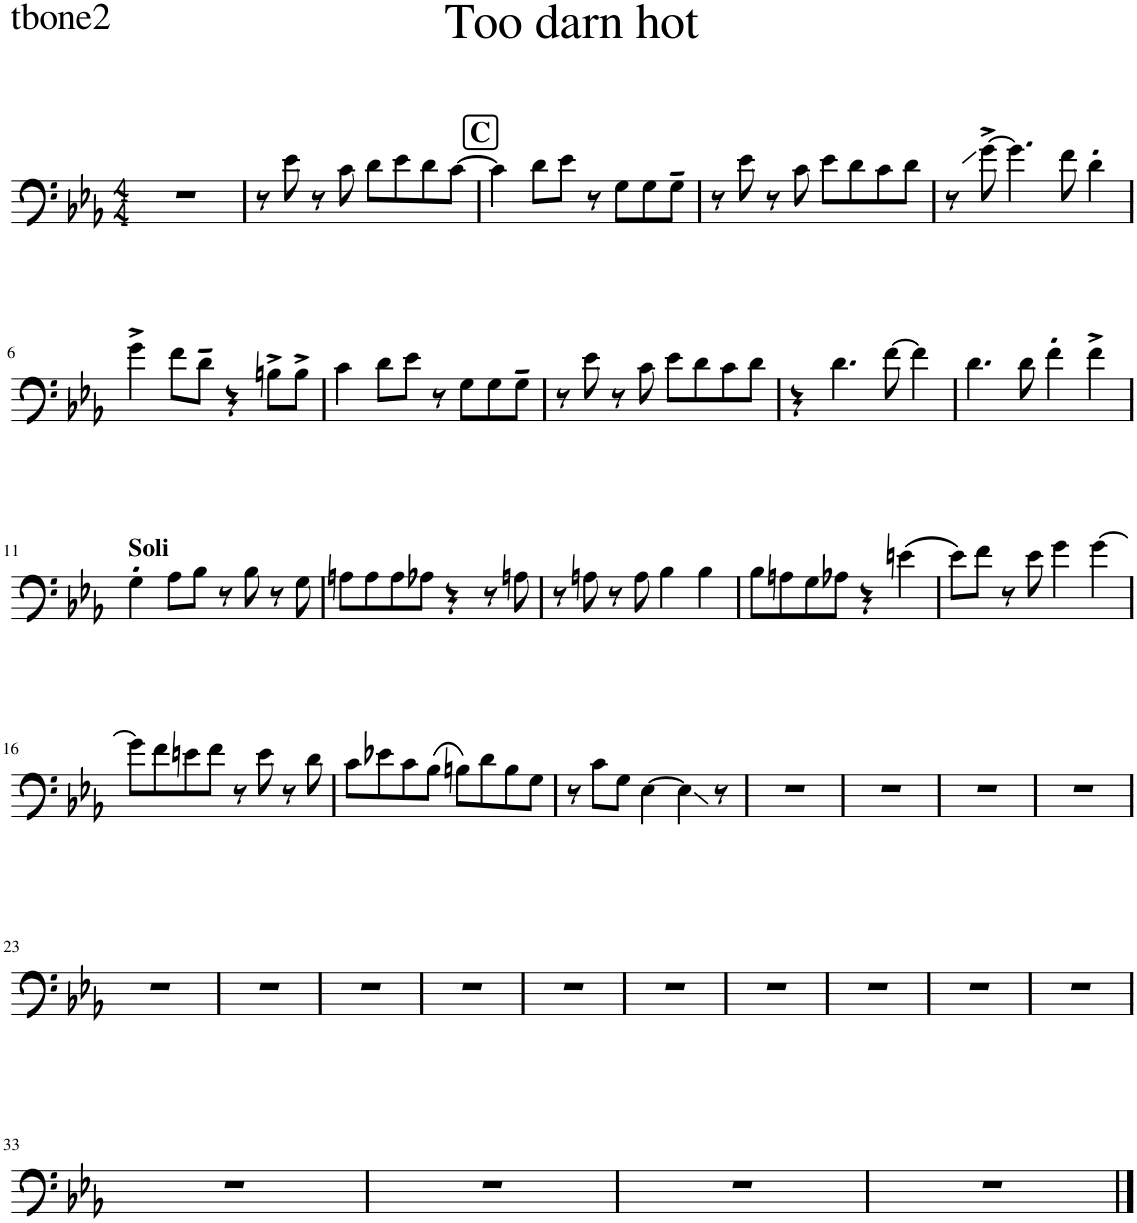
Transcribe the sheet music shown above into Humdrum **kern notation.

**kern
*part1
*staff1
*I"Piano
*I'Pno.
*clefF4
*k[b-e-a-]
*M4/4
=1
1r
=2
8r
8e-\
8r
8c\
8d\L
8e-\
8d\
[8c\J
!!LO:REH:place=s1:a:B:cj:fs=14:t=C
=3
4c\]
8d\L
8e-\J
8r
8G\L
8G\
8G~\J
=4
8r
8e-\
8r
8c\
8e-\L
8d\
8c\
8d\J
=5
8r
[8g^\
4.g\]
8f\
4d'\
!!LO:LB:g=z
=6
4g^\
8f\L
8d~\J
4r
8Bn^\L
8B^\J
=7
4c\
8d\L
8e-\J
8r
8G\L
8G\
8G~\J
=8
8r
8e-\
8r
8c\
8e-\L
8d\
8c\
8d\J
=9
4r
4.d\
[8f\
4f\]
=10
4.d\
8d\
4f'\
4f^\
!!LO:LB:g=z
=11
!LO:TX:a:B:t=Soli
4G'\
8A-\L
8B-\J
8r
8B-\
8r
8G\
=12
8An\L
8A\
8A\
8A-X\J
4r
8r
8An\
=13
8r
8An\
8r
8A\
4B-\
4B-\
=14
8B-\L
8An\
8G\
8A-X\J
4r
(4en\
=15
8e-\L)
8f\J
8r
8e-\
4g\
[4g\
!!LO:LB:g=z
=16
8g\L]
8f\
8en\
8f\J
8r
8e\
8r
8d\
=17
8c\L
8e-X\
8c\
(8B-\J
8Bn\L)
8d\
8B\
8G\J
=18
8r
8c\L
8G\J
[4E-\
4E-\]
8r
=19
1r
=20
1r
=21
1r
=22
1r
!!LO:LB:g=z
=23
1r
=24
1r
=25
1r
=26
1r
=27
1r
=28
1r
=29
1r
=30
1r
=31
1r
=32
1r
!!LO:LB:g=z
=33
1r
=34
1r
=35
1r
=36
1r
==
*-
